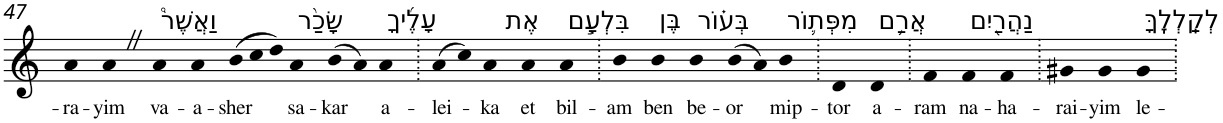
**kern	**text
*part1	*part1
*staff1	*staff1
*I"Piano	*
*I'Pno	*
!!LO:PB:g=z
*clefG2	*
*k[]	*
=47	=47
!	!LO:LY:b
4a	-ra-
!	!LO:LY:b
4aZ	-yim
!LO:TX:a:t=וַאֲשֶׁר֩	!
!	!LO:LY:b
4a	va-
!	!LO:LY:b
4a	-a-
!	!LO:LY:b
(12b	-sher
12cc	.
12dd)	.
!LO:TX:a:t=שָׂכַ֨ר	!
!	!LO:LY:b
4a	sa-
!	!LO:LY:b
(8b	-kar
8a)	.
!LO:TX:a:t=עָלֶ֜יךָ	!
!	!LO:LY:b
4a	a-
=48.	=48.
!	!LO:LY:b
(8a	-lei-
8cc)	.
!	!LO:LY:b
4a	-ka
!LO:TX:a:t=אֶת	!
!	!LO:LY:b
4a	et
!LO:TX:a:t=בִּלְעָ֣ם	!
!	!LO:LY:b
4a	bil-
=49.	=49.
!	!LO:LY:b
4b	-am
!LO:TX:a:t=בֶּן	!
!	!LO:LY:b
4b	ben
!LO:TX:a:t=בְּע֗וֹר	!
!	!LO:LY:b
4b	be-
!	!LO:LY:b
(8b	-or
8a)	.
!LO:TX:a:t=מִפְּת֛וֹר	!
!	!LO:LY:b
4b	mip-
=50.	=50.
!	!LO:LY:b
4d	-tor
!LO:TX:a:t=אֲרַ֥ם	!
!	!LO:LY:b
4d	a-
=51.	=51.
!	!LO:LY:b
4f	-ram
!LO:TX:a:t=נַהֲרַ֖יִם	!
!	!LO:LY:b
4f	na-
!	!LO:LY:b
4f	-ha-
=52.	=52.
!	!LO:LY:b
4g#X	-rai-
!	!LO:LY:b
4g#	-yim
!LO:TX:a:t=לְקַֽלְלֶֽךָּ	!
!	!LO:LY:b
4g#	le-
=.	=.
*-	*-
